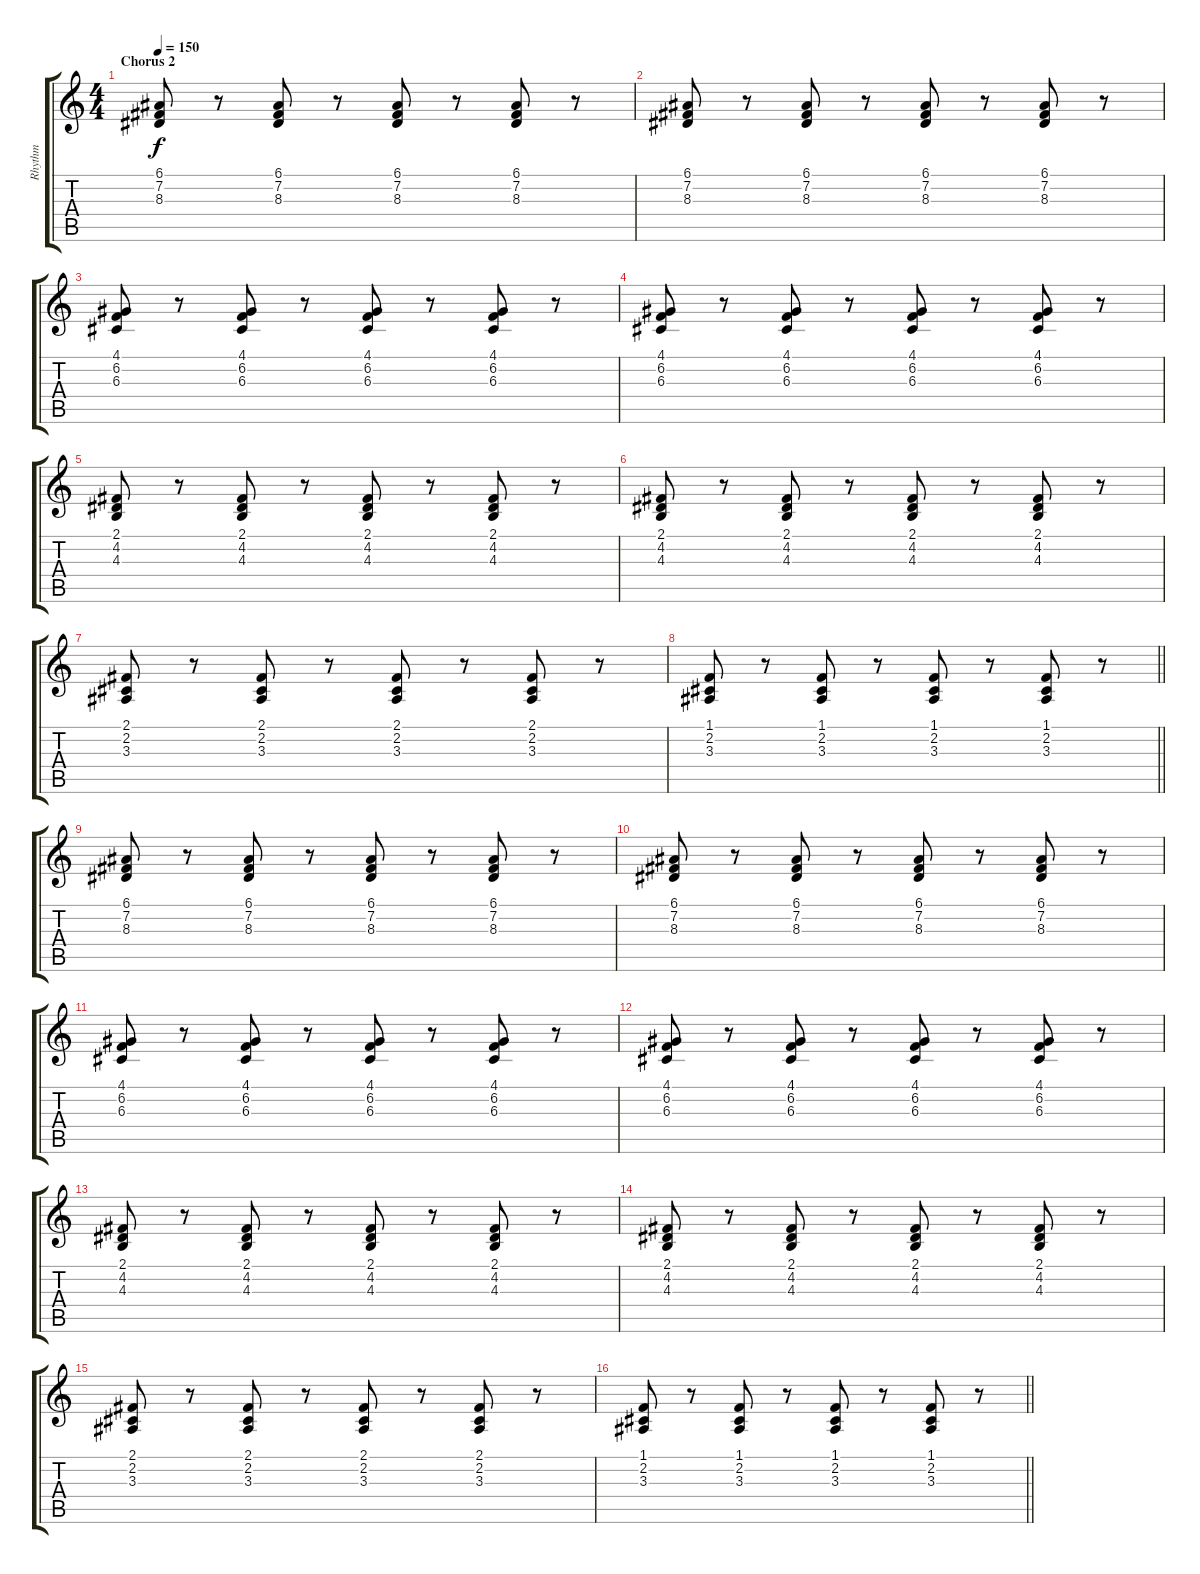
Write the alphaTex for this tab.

\track ("Rhythm" "Rhythm") {instrument viola}
\staff {score tabs}
\tuning (E4 B3 G3 D3 A2 E2) {hide}
\ts (4 4)
\section ("" "Chorus 2")
\tempo 150
\clef g2
\ks c
(6.1 7.2 8.3).8{dy f volume 12} r.8 (6.1 7.2 8.3).8 r.8 (6.1 7.2 8.3).8 r.8 (6.1 7.2 8.3).8 r.8 |
(6.1 7.2 8.3).8 r.8 (6.1 7.2 8.3).8 r.8 (6.1 7.2 8.3).8 r.8 (6.1 7.2 8.3).8 r.8 |
(4.1 6.2 6.3).8 r.8 (4.1 6.2 6.3).8 r.8 (4.1 6.2 6.3).8 r.8 (4.1 6.2 6.3).8 r.8 |
(4.1 6.2 6.3).8 r.8 (4.1 6.2 6.3).8 r.8 (4.1 6.2 6.3).8 r.8 (4.1 6.2 6.3).8 r.8 |
(2.1 4.2 4.3).8 r.8 (2.1 4.2 4.3).8 r.8 (2.1 4.2 4.3).8 r.8 (2.1 4.2 4.3).8 r.8 |
(2.1 4.2 4.3).8 r.8 (2.1 4.2 4.3).8 r.8 (2.1 4.2 4.3).8 r.8 (2.1 4.2 4.3).8 r.8 |
(2.1 2.2 3.3).8 r.8 (2.1 2.2 3.3).8 r.8 (2.1 2.2 3.3).8 r.8 (2.1 2.2 3.3).8 r.8 |
\barLineRight lightlight
(1.1 2.2 3.3).8 r.8 (1.1 2.2 3.3).8 r.8 (1.1 2.2 3.3).8 r.8 (1.1 2.2 3.3).8 r.8 |
(6.1 7.2 8.3).8{volume 12} r.8 (6.1 7.2 8.3).8 r.8 (6.1 7.2 8.3).8 r.8 (6.1 7.2 8.3).8 r.8 |
(6.1 7.2 8.3).8 r.8 (6.1 7.2 8.3).8 r.8 (6.1 7.2 8.3).8 r.8 (6.1 7.2 8.3).8 r.8 |
(4.1 6.2 6.3).8 r.8 (4.1 6.2 6.3).8 r.8 (4.1 6.2 6.3).8 r.8 (4.1 6.2 6.3).8 r.8 |
(4.1 6.2 6.3).8 r.8 (4.1 6.2 6.3).8 r.8 (4.1 6.2 6.3).8 r.8 (4.1 6.2 6.3).8 r.8 |
(2.1 4.2 4.3).8 r.8 (2.1 4.2 4.3).8 r.8 (2.1 4.2 4.3).8 r.8 (2.1 4.2 4.3).8 r.8 |
(2.1 4.2 4.3).8 r.8 (2.1 4.2 4.3).8 r.8 (2.1 4.2 4.3).8 r.8 (2.1 4.2 4.3).8 r.8 |
(2.1 2.2 3.3).8 r.8 (2.1 2.2 3.3).8 r.8 (2.1 2.2 3.3).8 r.8 (2.1 2.2 3.3).8 r.8 |
\barLineRight lightlight
(1.1 2.2 3.3).8 r.8 (1.1 2.2 3.3).8 r.8 (1.1 2.2 3.3).8 r.8 (1.1 2.2 3.3).8 r.8
